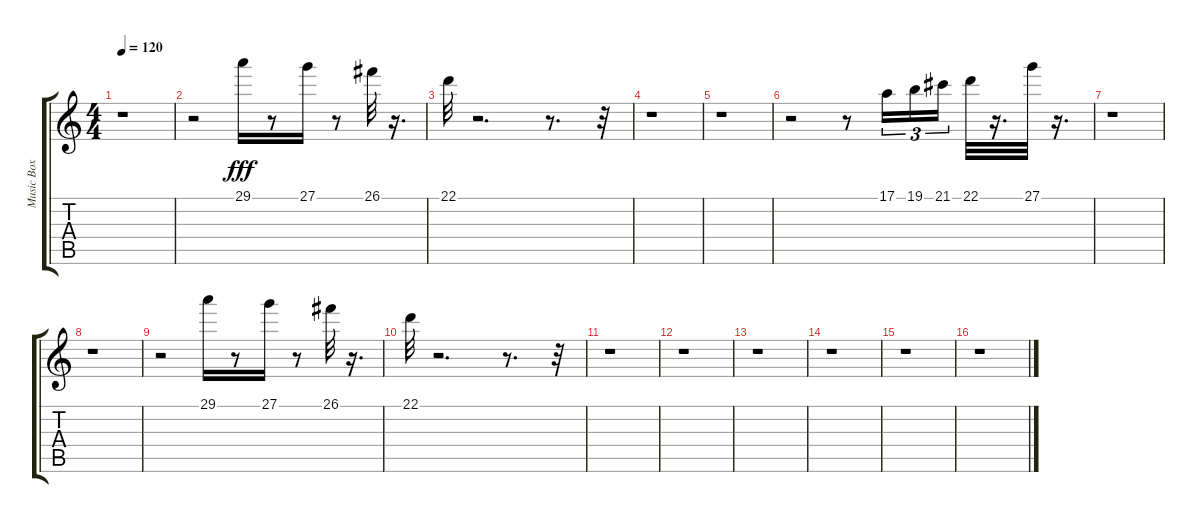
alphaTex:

\track ("Music Box " "Music Box ") {instrument pad1newage}
\staff {score tabs}
\tuning (E4 B3 G3 D3 A2 E2) {hide}
\ts (4 4)
\tempo 120
\clef g2
\ks c
r.1{dy fff} |
r.2 29.1.16 r.8 27.1.16 r.8 26.1.32 r.16{d} |
22.1.32 r.2{d} r.8{d} r.32 |
r.1 |
r.1 |
r.2 r.8 17.1.16{tu (3 2)} 19.1.16{tu (3 2)} 21.1.16{tu (3 2)} 22.1.32 r.16{d} 27.1.32 r.16{d} |
r.1 |
r.1 |
r.2 29.1.16 r.8 27.1.16 r.8 26.1.32 r.16{d} |
22.1.32 r.2{d} r.8{d} r.32 |
r.1 |
r.1 |
r.1 |
r.1 |
r.1 |
r.1
